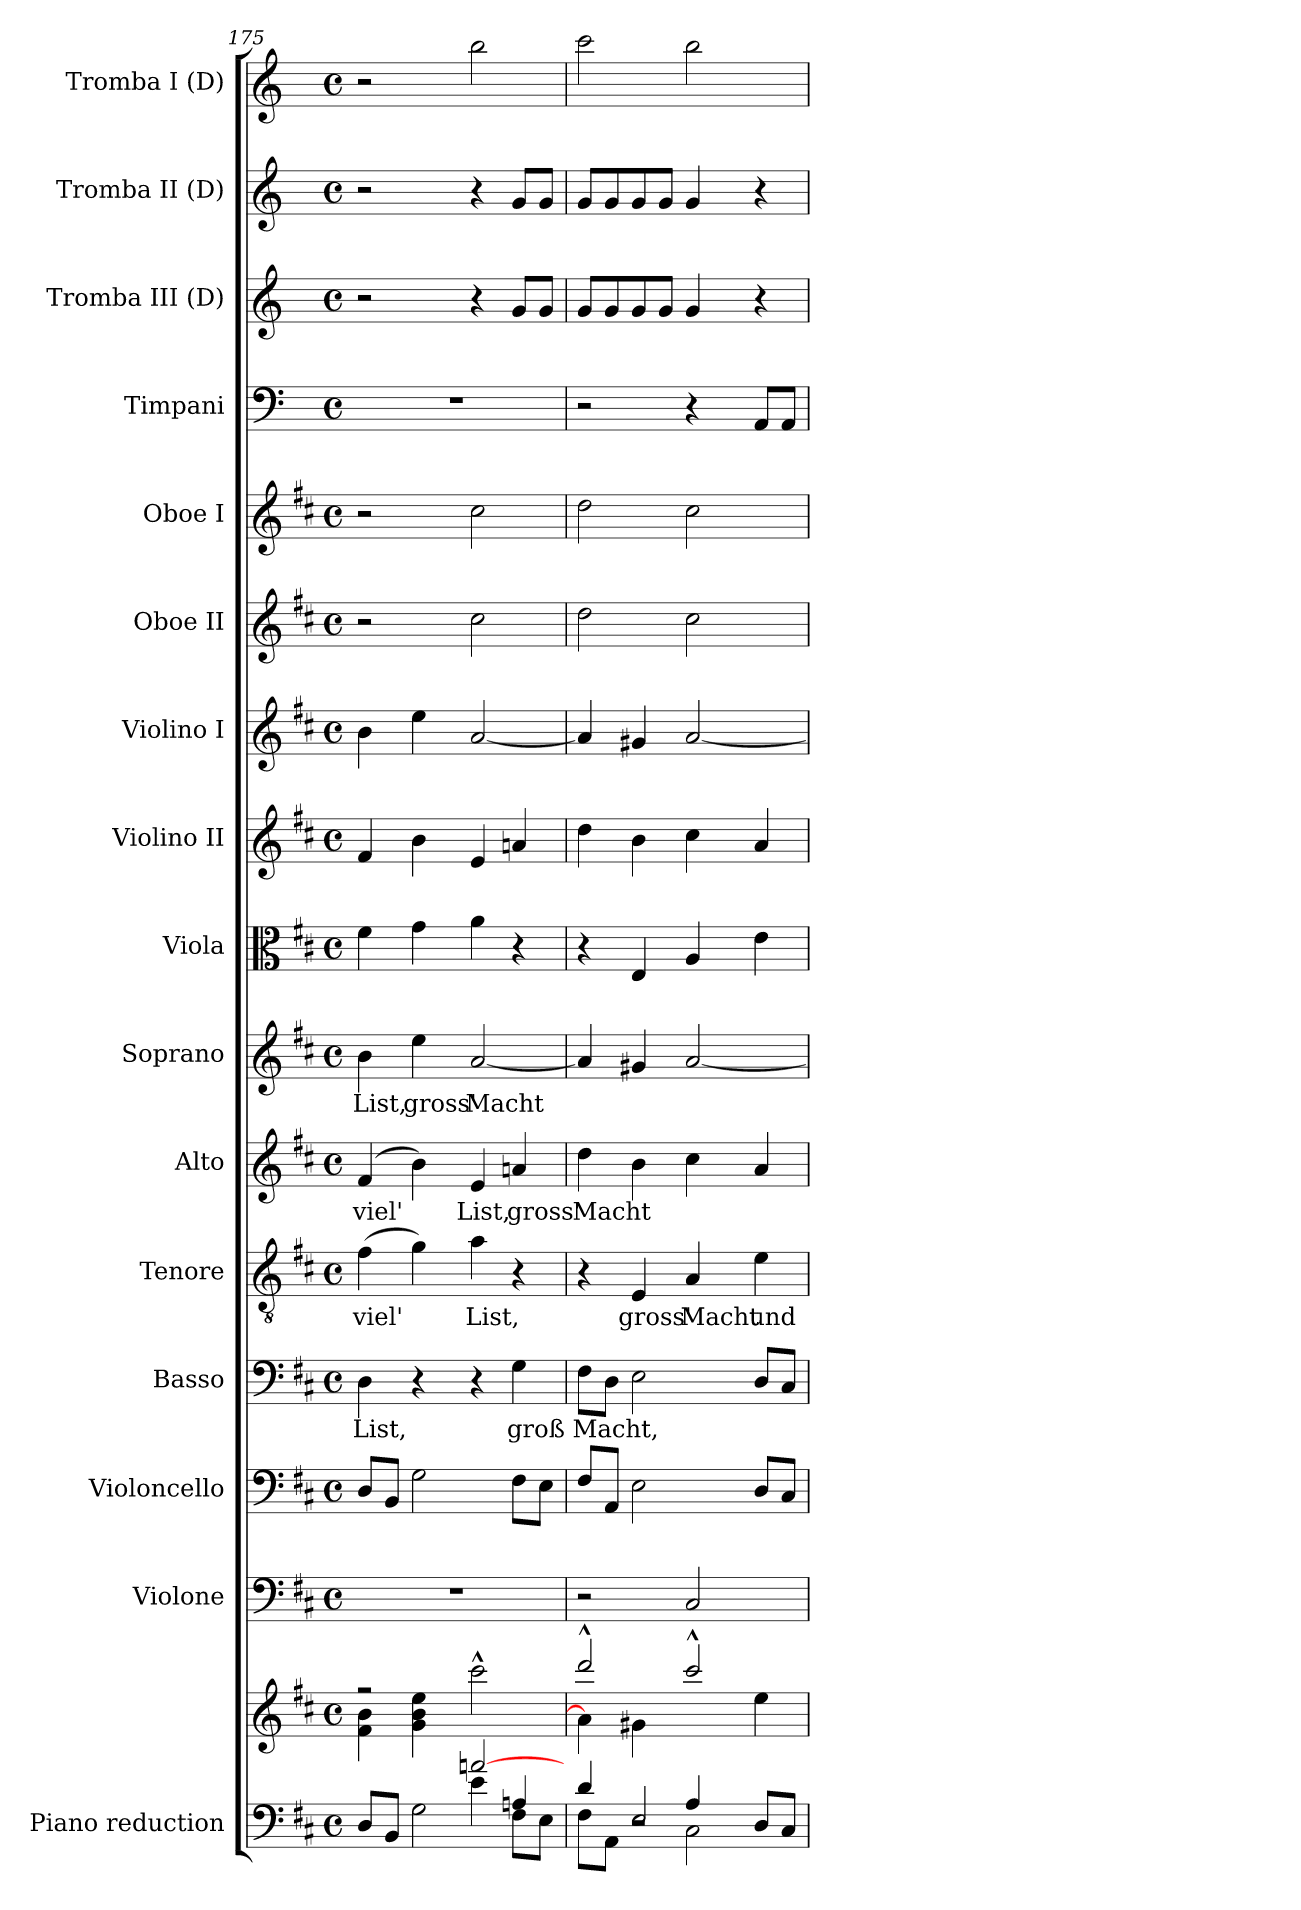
**kern	**kern	**kern	**kern	**kern	**text	**kern	**text	**kern	**text	**kern	**text	**kern	**kern	**kern	**kern	**kern	**kern	**kern	**kern	**kern
*part16	*part16	*part15	*part14	*part13	*part13	*part12	*part12	*part11	*part11	*part10	*part10	*part9	*part8	*part7	*part6	*part5	*part4	*part3	*part2	*part1
*staff17	*staff16	*staff15	*staff14	*staff13	*staff13	*staff12	*staff12	*staff11	*staff11	*staff10	*staff10	*staff9	*staff8	*staff7	*staff6	*staff5	*staff4	*staff3	*staff2	*staff1
*I"Piano reduction	*	*I"Violone	*I"Violoncello	*I"Basso	*	*I"Tenore	*	*I"Alto	*	*I"Soprano	*	*I"Viola	*I"Violino II	*I"Violino I	*I"Oboe II	*I"Oboe I	*I"Timpani	*I"Tromba III (D)	*I"Tromba II (D)	*I"Tromba I (D)
*I'Pno	*	*	*	*	*	*	*	*	*	*	*	*	*	*	*I'Ob	*I'Ob	*I'Timp	*	*	*
!!LO:PB:g=z
*clefF4	*clefG2	*clefF4	*clefF4	*clefF4	*	*clefGv2	*	*clefG2	*	*clefG2	*	*clefC3	*clefG2	*clefG2	*clefG2	*clefG2	*clefF4	*clefG2	*clefG2	*clefG2
*	*	*ITrd7c12	*	*	*	*	*	*	*	*	*	*	*	*	*	*	*	*ITrd-1c-2	*ITrd-1c-2	*ITrd-1c-2
*k[f#c#]	*k[f#c#]	*k[f#c#]	*k[f#c#]	*k[f#c#]	*	*k[f#c#]	*	*k[f#c#]	*	*k[f#c#]	*	*k[f#c#]	*k[f#c#]	*k[f#c#]	*k[f#c#]	*k[f#c#]	*k[]	*k[f#c#]	*k[f#c#]	*k[f#c#]
*M4/4	*M4/4	*M4/4	*M4/4	*M4/4	*	*M4/4	*	*M4/4	*	*M4/4	*	*M4/4	*M4/4	*M4/4	*M4/4	*M4/4	*M4/4	*M4/4	*M4/4	*M4/4
*met(c)	*met(c)	*met(c)	*met(c)	*met(c)	*	*met(c)	*	*met(c)	*	*met(c)	*	*met(c)	*met(c)	*met(c)	*met(c)	*met(c)	*met(c)	*met(c)	*met(c)	*met(c)
=175	=175	=175	=175	=175	=175	=175	=175	=175	=175	=175	=175	=175	=175	=175	=175	=175	=175	=175	=175	=175
*^	*^	*	*	*	*	*	*	*	*	*	*	*	*	*	*	*	*	*	*	*
*	*^	*	*	*	*	*	*	*	*	*	*	*	*	*	*	*	*	*	*	*	*	*
!	!	!	!	!	!	!	!	!LO:LY:b	!	!LO:LY:b	!	!LO:LY:b	!	!LO:LY:b	!	!	!	!	!	!	!	!	!
2ryy	4ryy	8D/L	2rff	4f#\ 4b\	1r	8D/L	4D\	List,	(>4f#\	viel'	(>4f#/	viel'	4b\	List,	4f#\	4f#/	4b\	2r	2r	1r	2r	2r	2r
.	.	8BB/J	.	.	.	8BB/J	.	.	.	.	.	.	.	.	.	.	.	.	.	.	.	.	.
!	!	!	!	!	!	!	!	!	!	!	!	!	!	!LO:LY:b	!	!	!	!	!	!	!	!	!
.	4ryy	2G\	.	4g\ 4b\ 4ee\	.	2G\	4r	.	4g\)	.	4b\)	.	4ee\	gross'	4g\	4b\	4ee\	.	.	.	.	.	.
!	!	!	!	!	!	!	!	!	!	!LO:LY:b	!	!LO:LY:b	!	!LO:LY:b	!	!	!	!	!	!	!	!	!
[2an/	4e\	.	2ccc#^^\	2ryy	.	.	4r	.	4a\	List,	4e/	List,	[2a/	Macht	4a\	4e/	[2a/	2cc#\	2cc#\	.	4r	4r	2ccc#\
!	!	!	!	!	!	!	!	!LO:LY:b	!	!	!	!LO:LY:b	!	!	!	!	!	!	!	!	!	!	!
.	4An/	8F#\L	.	.	.	8F#\L	4G\	groß	4r	.	4an/	gross'	.	.	4r	4an/	.	.	.	.	8a/L	8a/L	.
.	.	8E\J	.	.	.	8E\J	.	.	.	.	.	.	.	.	.	.	.	.	.	.	8a/J	8a/J	.
=176	=176	=176	=176	=176	=176	=176	=176	=176	=176	=176	=176	=176	=176	=176	=176	=176	=176	=176	=176	=176	=176	=176	=176
!	!	!	!	!	!	!	!	!LO:LY:b	!	!	!	!LO:LY:b	!	!	!	!	!	!	!	!	!	!	!
2ryy	4d/	8F#\L	2ddd^^/	4a\]	2r	8F#/L	8F#\L	Macht,	4r	.	4dd\	Macht	4a/]	.	4r	4dd\	4a/]	2dd\	2dd\	2r	8a/L	8a/L	2ddd\
.	.	8AA\J	.	.	.	8AA/J	8D\J	.	.	.	.	.	.	.	.	.	.	.	.	.	8a/	8a/	.
!	!LO:N:head=open	!	!	!	!	!	!	!	!	!LO:LY:b	!	!	!	!	!	!	!	!	!	!	!	!	!
.	4E/	2r	.	4g#X\	.	2E\	2E\	.	4E/	gross'	4b\	.	4g#X/	.	4E/	4b\	4g#X/	.	.	.	8a/	8a/	.
.	.	.	.	.	.	.	.	.	.	.	.	.	.	.	.	.	.	.	.	.	8a/J	8a/J	.
!	!	!	!	!	!	!	!	!	!	!LO:LY:b	!	!	!	!	!	!	!	!	!	!	!	!	!
4A/	2C#\	.	2ccc#^^/	4ryy	2CC#/	.	.	.	4A/	Macht	4cc#\	.	[2a/	.	4A/	4cc#\	[2a/	2cc#\	2cc#\	4r	4a/	4a/	2ccc#\
!	!	!	!	!	!	!	!	!	!	!LO:LY:b	!	!	!	!	!	!	!	!	!	!	!	!	!
4ryy	.	8D/L	.	4ee\	.	8D/L	8D/L	.	4e\	und	4a/	.	.	.	4e\	4a/	.	.	.	8AA/L	4r	4r	.
.	.	8C#/J	.	.	.	8C#/J	8C#/J	.	.	.	.	.	.	.	.	.	.	.	.	8AA/J	.	.	.
*v	*v	*v	*	*	*	*	*	*	*	*	*	*	*	*	*	*	*	*	*	*	*	*	*
*	*v	*v	*	*	*	*	*	*	*	*	*	*	*	*	*	*	*	*	*	*	*
=	=	=	=	=	=	=	=	=	=	=	=	=	=	=	=	=	=	=	=	=
*-	*-	*-	*-	*-	*-	*-	*-	*-	*-	*-	*-	*-	*-	*-	*-	*-	*-	*-	*-	*-
